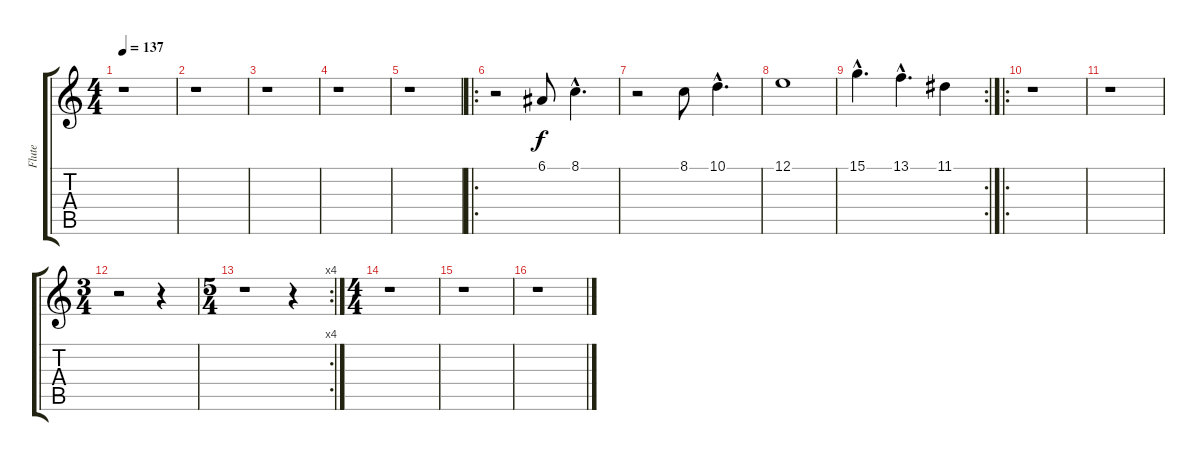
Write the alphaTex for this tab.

\track ("Flute" "Flute") {instrument whistle}
\staff {score tabs}
\tuning (E4 B3 G3 D3 A2 E2) {hide}
\ts (4 4)
\tempo 137
\clef g2
\ks c
r.1{dy f} |
r.1 |
r.1 |
r.1 |
r.1 |
\ro
r.2{volume 14 instrument frenchhorn} 6.1.8 8.1{hac}.4{d} |
r.2 8.1.8 10.1{hac}.4{d} |
12.1.1 |
\rc 2
15.1{hac}.4{d} 13.1{hac}.4{d} 11.1.4 |
\ro
r.1 |
r.1 |
\ts (3 4)
r.2 r.4 |
\rc 4
\ts (5 4)
r.1 r.4 |
\ts (4 4)
r.1 |
r.1 |
r.1
